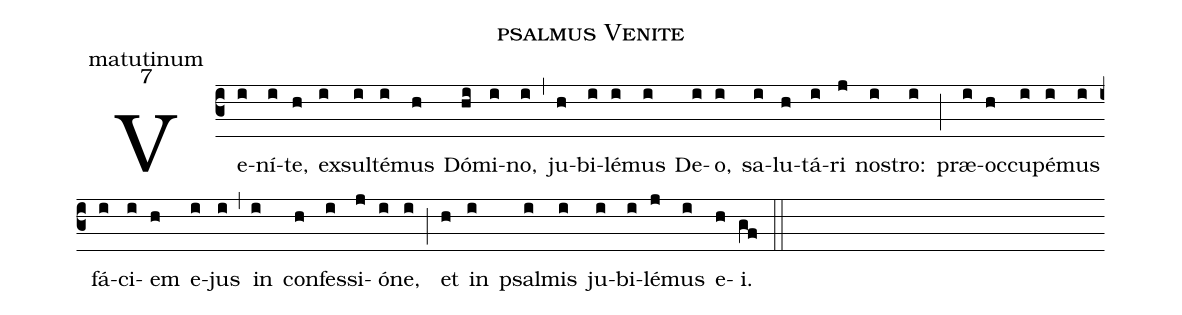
name: psalmus Venite;
office-part: matutinum;
mode: 7;
%%
(c3)
Ve(i)ní(i)te,(h) ex(i)sul(i)té(i)mus(h) Dó(hi)mi(i)no,(i) (,)
ju(h)bi(i)lé(i)mus(i) De(i)o,(i) sa(i)lu(h)tá(i)ri(j) nos(i)tro:(i) (;)
præ(i)oc(h)cu(i)pé(i)mus(i) fá(i)ci(i)em(h) e(i)jus(i) (,)
in(i) con(h)fes(i)si(j)ó(i)ne,(i) (;)
et(h) in(i) psal(i)mis(i) ju(i)bi(i)lé(j)mus(i) e(h)i.(gf) (::)
